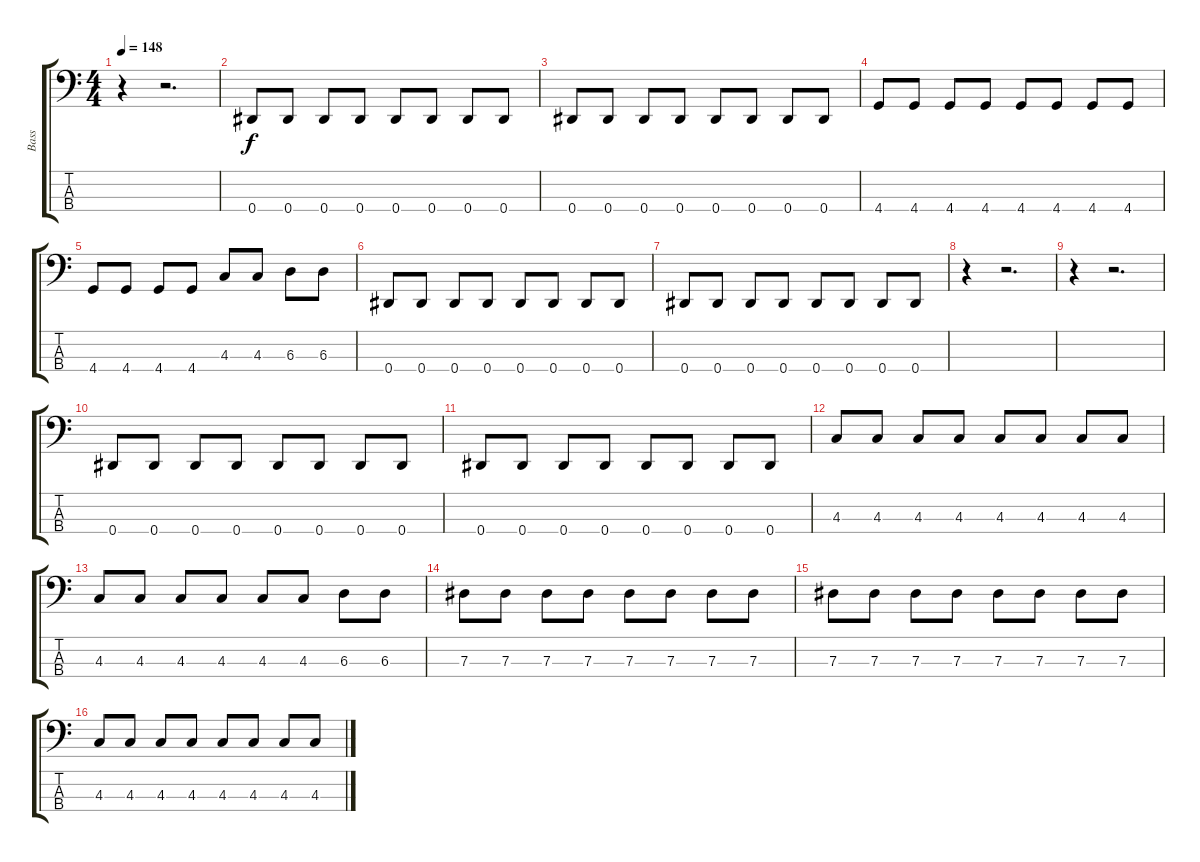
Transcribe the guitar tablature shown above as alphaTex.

\track ("Bass" "Bass") {instrument electricbasspick}
\staff {score tabs}
\tuning (Gb2 Db2 Ab1 Eb1) {hide}
\ts (4 4)
\tempo 148
\clef f4
\ks c
r.4{dy f} r.2{d} |
0.4.8 0.4.8 0.4.8 0.4.8 0.4.8 0.4.8 0.4.8 0.4.8 |
0.4.8 0.4.8 0.4.8 0.4.8 0.4.8 0.4.8 0.4.8 0.4.8 |
4.4.8 4.4.8 4.4.8 4.4.8 4.4.8 4.4.8 4.4.8 4.4.8 |
4.4.8 4.4.8 4.4.8 4.4.8 4.3.8 4.3.8 6.3.8 6.3.8 |
0.4.8 0.4.8 0.4.8 0.4.8 0.4.8 0.4.8 0.4.8 0.4.8 |
0.4.8 0.4.8 0.4.8 0.4.8 0.4.8 0.4.8 0.4.8 0.4.8 |
r.4 r.2{d} |
r.4 r.2{d} |
0.4.8 0.4.8 0.4.8 0.4.8 0.4.8 0.4.8 0.4.8 0.4.8 |
0.4.8 0.4.8 0.4.8 0.4.8 0.4.8 0.4.8 0.4.8 0.4.8 |
\section ("" "")
4.3.8 4.3.8 4.3.8 4.3.8 4.3.8 4.3.8 4.3.8 4.3.8 |
4.3.8 4.3.8 4.3.8 4.3.8 4.3.8 4.3.8 6.3.8 6.3.8 |
7.3.8 7.3.8 7.3.8 7.3.8 7.3.8 7.3.8 7.3.8 7.3.8 |
7.3.8 7.3.8 7.3.8 7.3.8 7.3.8 7.3.8 7.3.8 7.3.8 |
4.3.8 4.3.8 4.3.8 4.3.8 4.3.8 4.3.8 4.3.8 4.3.8
